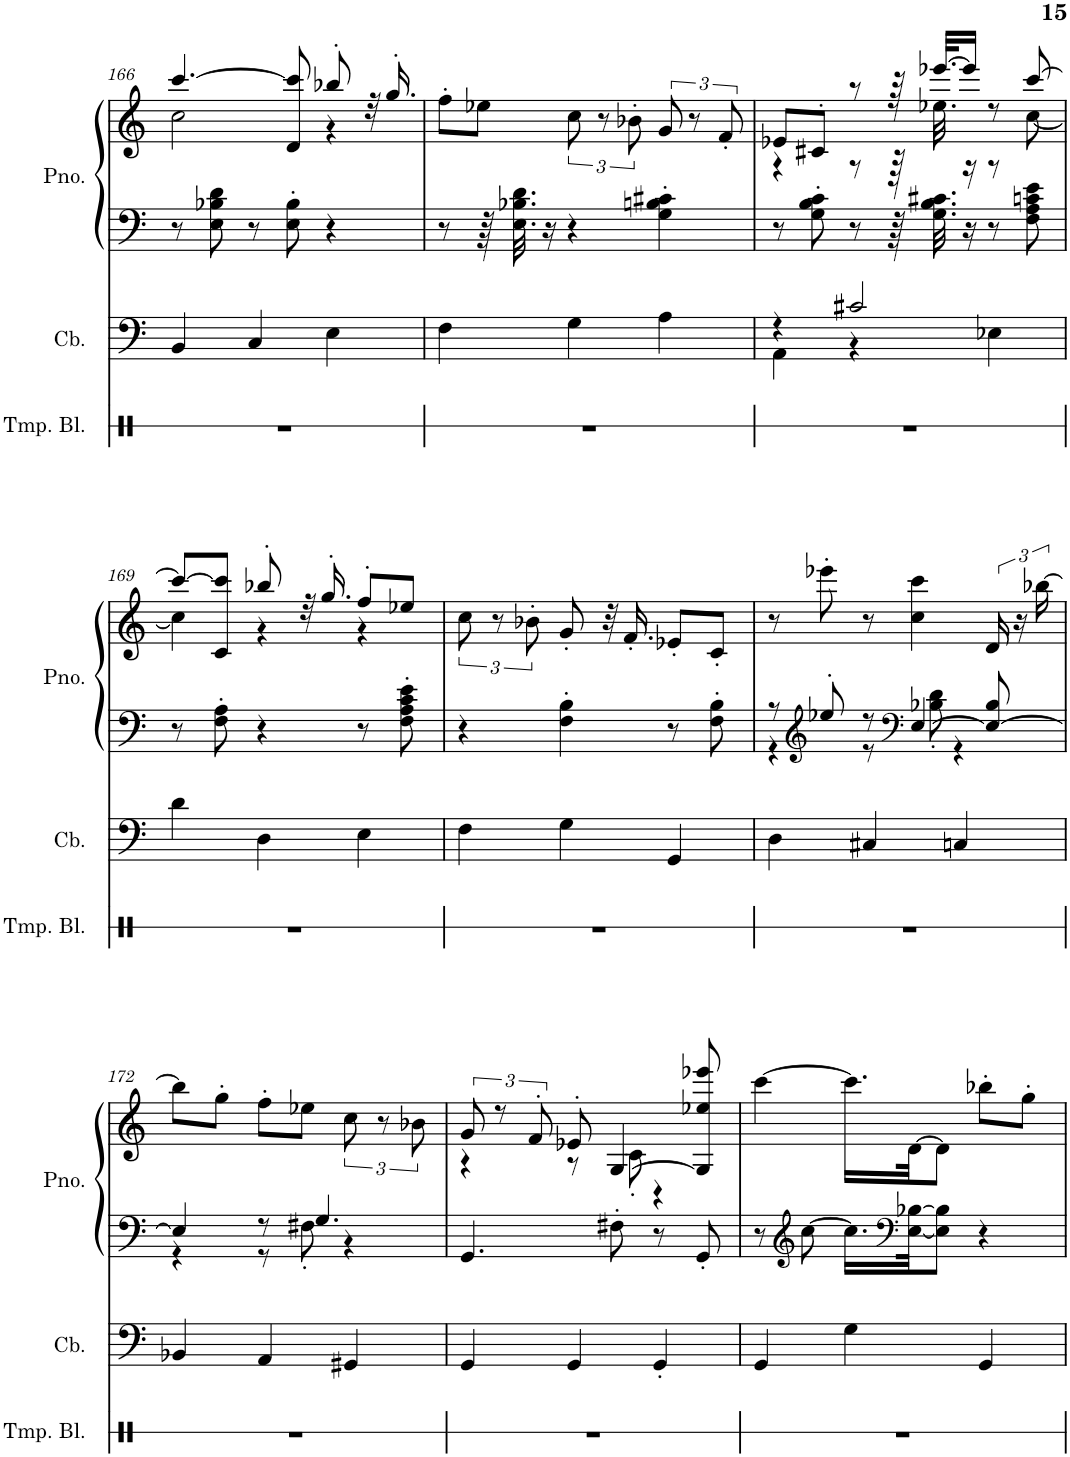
**kern	**kern	**kern	**kern
*part3	*part2	*part1	*part1
*staff4	*staff3	*staff2	*staff1
*I"Temple Blocks	*I"Contrabass	*I"Piano, untitled	*
*I'Tmp. Bl.	*I'Cb.	*I'Pno.	*
!!LO:PB:g=z
*clefX	*clefF4	*clefF4	*clefG2
*	*Trd7c12	*	*
*k[]	*k[]	*k[]	*k[]
*M3/4	*M3/4	*M3/4	*M3/4
=166	=166	=166	=166
*	*	*	*^
2.r	4BB/	8r	[4.ccc/	2cc\
.	.	8E\ 8B-X\ 8d\	.	.
.	4C/	8r	.	.
.	.	8E\' 8B-\'	8d/ 8ccc/]	.
.	4E\	4r	8bb-X'/	4r
.	.	.	32r	.
.	.	.	16.gg'/	.
*	*	*	*v	*v
=167	=167	=167	=167
2.r	4F\	8r	8ff'\L
.	.	64r	8ee-X\J
.	.	32.E\ 32.B-X\ 32.d\	.
.	.	16r	.
.	4G\	4r	12cc\
.	.	.	12r
.	.	.	12b-X'\
.	4A\	4G\' 4Bn\' 4c#X\'	12g/
.	.	.	12r
.	.	.	12f'/
=168	=168	=168	=168
*	*^	*	*^
2.r	4r	4AA\	8r	8e-X/L	4r
.	.	.	8G\' 8B\' 8c\'	8c#X'/J	.
.	2c#X/	4r	8r	8r	8r
.	.	.	64r	64r	64r
.	.	.	32.G\ 32.B\ 32.c#X\	[32.eee-X/KLL	32.ee-X\
.	.	.	16r	16eee-/JJ]	16r
.	.	4E-X\	8r	8r	8r
.	.	.	8F\ 8A\ 8cn\ 8e\	[8ccc/	[8cc\
*	*v	*v	*	*	*
!!LO:LB:g=z	!!
=169	=169	=169	=169	=169
2.r	4d\	8r	8ccc/L_	4cc\]
.	.	8F\' 8A\'	8c/ 8ccc/]J	.
.	4D\	4r	8bb-X'/	4r
.	.	.	32r	.
.	.	.	16.gg'/	.
.	4E\	8r	8ff'/L	4r
.	.	8F\' 8A\' 8c\' 8e\'	8ee-X/J	.
*	*	*	*v	*v
=170	=170	=170	=170
2.r	4F\	4r	12cc\
.	.	.	12r
.	.	.	12b-X'\
.	4G\	4F\' 4B\'	8g'/
.	.	.	32r
.	.	.	16.f'/
.	4GG/	8r	8e-X'/L
.	.	8F\' 8B\'	8c'/J
=171	=171	=171	=171
*	*	*^	*
2.r	4D\	8r	4r	8r
*	*	*clefG2	*	*
.	.	8ee-X'/	.	8eee-X'\
.	4C#X/	8r	8r	8r
*	*	*clefF4	*	*
.	.	[4E/	8B-X\' 8d\'	4cc\ 4ccc\
.	4Cn/	.	4r	.
.	.	8E/_ 8B-/	.	24d/
.	.	.	.	24r
.	.	.	.	[24bb-X\
!!LO:LB:g=z
=172	=172	=172	=172	=172
2.r	4BB-X/	4E/]	4r	8bb-\L]
.	.	.	.	8gg'\J
.	4AA/	8r	8r	8ff'\L
.	.	4.G/	8F#X'\	8ee-X\J
.	4GG#X/	.	4r	12cc\
.	.	.	.	12r
.	.	.	.	12b-X\
*	*	*v	*v	*
=173	=173	=173	=173
*	*	*	*^
2.r	4GG/	4.GG/	12g/	4r
.	.	.	12r	.
.	.	.	12f'/	.
.	4GG/	.	8e-X'/	8r
.	.	8F#X'\	[4G/	8c'\
.	4GG'/	8r	.	4r
.	.	8GG'/	8G/] 8ee-X/ 8eee-X/	.
*	*	*	*v	*v
=174	=174	=174	=174
2.r	4GG/	8r	[4ccc\
*	*	*clefG2	*
.	.	[8cc\	.
.	4G\	16.cc\LL]	16.ccc\LL]
*	*	*clefF4	*
.	.	[32E\ [32B-X\JK	[32d\JK
.	.	8E\] 8B-\]J	8d\J]
.	4GG/	4r	8bb-X'\L
.	.	.	8gg'\J
=	=	=	=
*-	*-	*-	*-
